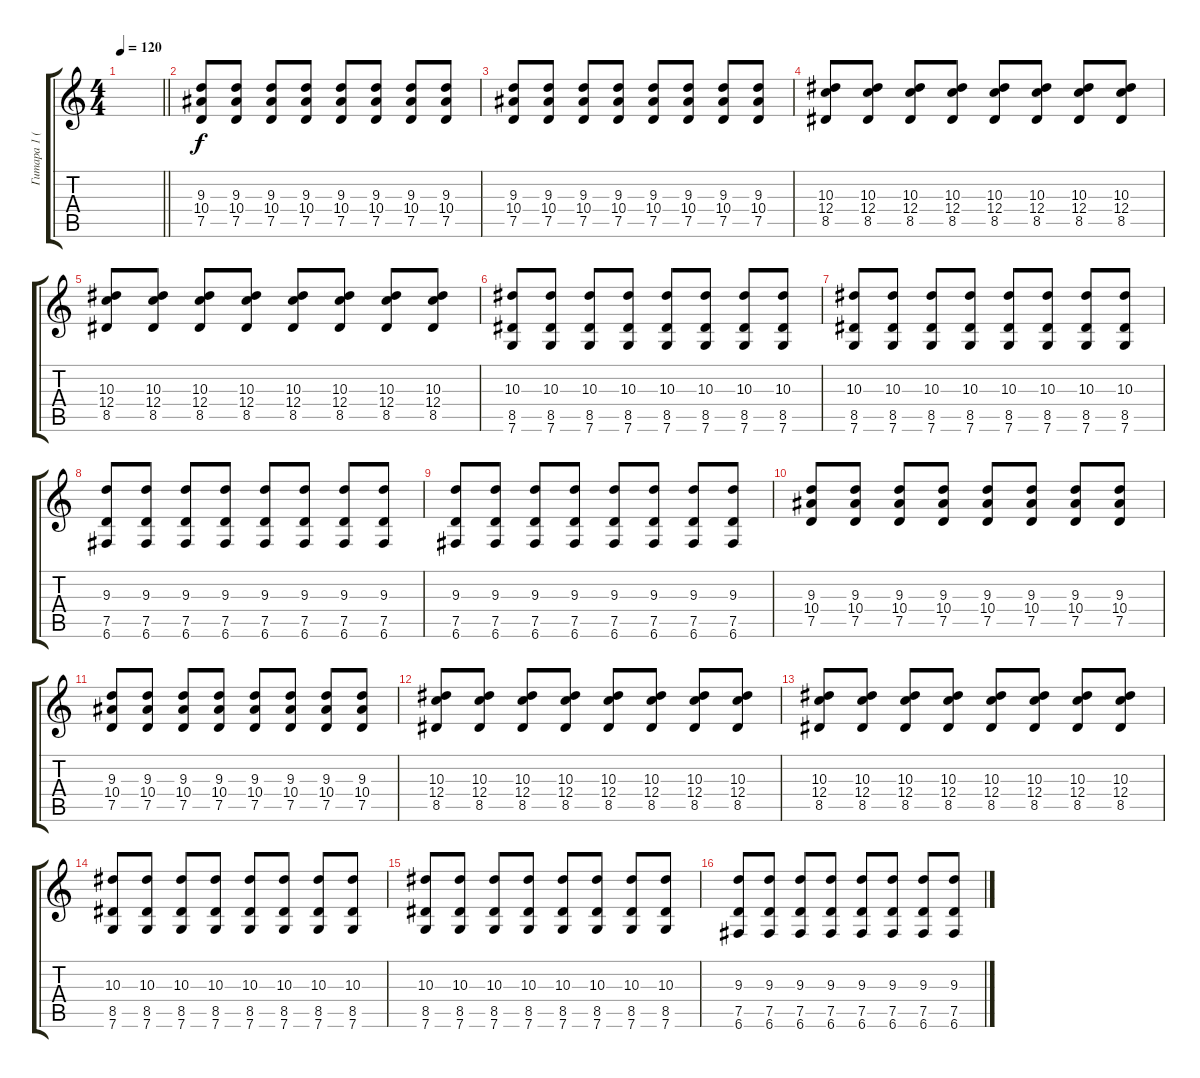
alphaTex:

\track ("Гитара 1 (перегруз)" "Гитара 1 (") {instrument overdrivenguitar}
\staff {score tabs}
\tuning (D4 A3 F3 C3 G2 C2) {hide}
\ts (4 4)
\tempo 120
\clef g2
\barLineRight lightlight
\ks c
|
\section ("" " ")
(9.3 10.4 7.5).8 (9.3 10.4 7.5).8 (9.3 10.4 7.5).8 (9.3 10.4 7.5).8 (9.3 10.4 7.5).8 (9.3 10.4 7.5).8 (9.3 10.4 7.5).8 (9.3 10.4 7.5).8 |
(9.3 10.4 7.5).8 (9.3 10.4 7.5).8 (9.3 10.4 7.5).8 (9.3 10.4 7.5).8 (9.3 10.4 7.5).8 (9.3 10.4 7.5).8 (9.3 10.4 7.5).8 (9.3 10.4 7.5).8 |
(10.3 12.4 8.5).8 (10.3 12.4 8.5).8 (10.3 12.4 8.5).8 (10.3 12.4 8.5).8 (10.3 12.4 8.5).8 (10.3 12.4 8.5).8 (10.3 12.4 8.5).8 (10.3 12.4 8.5).8 |
(10.3 12.4 8.5).8 (10.3 12.4 8.5).8 (10.3 12.4 8.5).8 (10.3 12.4 8.5).8 (10.3 12.4 8.5).8 (10.3 12.4 8.5).8 (10.3 12.4 8.5).8 (10.3 12.4 8.5).8 |
(10.3 8.5 7.6).8 (10.3 8.5 7.6).8 (10.3 8.5 7.6).8 (10.3 8.5 7.6).8 (10.3 8.5 7.6).8 (10.3 8.5 7.6).8 (10.3 8.5 7.6).8 (10.3 8.5 7.6).8 |
(10.3 8.5 7.6).8 (10.3 8.5 7.6).8 (10.3 8.5 7.6).8 (10.3 8.5 7.6).8 (10.3 8.5 7.6).8 (10.3 8.5 7.6).8 (10.3 8.5 7.6).8 (10.3 8.5 7.6).8 |
(9.3 7.5 6.6).8 (9.3 7.5 6.6).8 (9.3 7.5 6.6).8 (9.3 7.5 6.6).8 (9.3 7.5 6.6).8 (9.3 7.5 6.6).8 (9.3 7.5 6.6).8 (9.3 7.5 6.6).8 |
(9.3 7.5 6.6).8 (9.3 7.5 6.6).8 (9.3 7.5 6.6).8 (9.3 7.5 6.6).8 (9.3 7.5 6.6).8 (9.3 7.5 6.6).8 (9.3 7.5 6.6).8 (9.3 7.5 6.6).8 |
(9.3 10.4 7.5).8 (9.3 10.4 7.5).8 (9.3 10.4 7.5).8 (9.3 10.4 7.5).8 (9.3 10.4 7.5).8 (9.3 10.4 7.5).8 (9.3 10.4 7.5).8 (9.3 10.4 7.5).8 |
(9.3 10.4 7.5).8 (9.3 10.4 7.5).8 (9.3 10.4 7.5).8 (9.3 10.4 7.5).8 (9.3 10.4 7.5).8 (9.3 10.4 7.5).8 (9.3 10.4 7.5).8 (9.3 10.4 7.5).8 |
(10.3 12.4 8.5).8 (10.3 12.4 8.5).8 (10.3 12.4 8.5).8 (10.3 12.4 8.5).8 (10.3 12.4 8.5).8 (10.3 12.4 8.5).8 (10.3 12.4 8.5).8 (10.3 12.4 8.5).8 |
(10.3 12.4 8.5).8 (10.3 12.4 8.5).8 (10.3 12.4 8.5).8 (10.3 12.4 8.5).8 (10.3 12.4 8.5).8 (10.3 12.4 8.5).8 (10.3 12.4 8.5).8 (10.3 12.4 8.5).8 |
(10.3 8.5 7.6).8 (10.3 8.5 7.6).8 (10.3 8.5 7.6).8 (10.3 8.5 7.6).8 (10.3 8.5 7.6).8 (10.3 8.5 7.6).8 (10.3 8.5 7.6).8 (10.3 8.5 7.6).8 |
(10.3 8.5 7.6).8 (10.3 8.5 7.6).8 (10.3 8.5 7.6).8 (10.3 8.5 7.6).8 (10.3 8.5 7.6).8 (10.3 8.5 7.6).8 (10.3 8.5 7.6).8 (10.3 8.5 7.6).8 |
(9.3 7.5 6.6).8 (9.3 7.5 6.6).8 (9.3 7.5 6.6).8 (9.3 7.5 6.6).8 (9.3 7.5 6.6).8 (9.3 7.5 6.6).8 (9.3 7.5 6.6).8 (9.3 7.5 6.6).8
